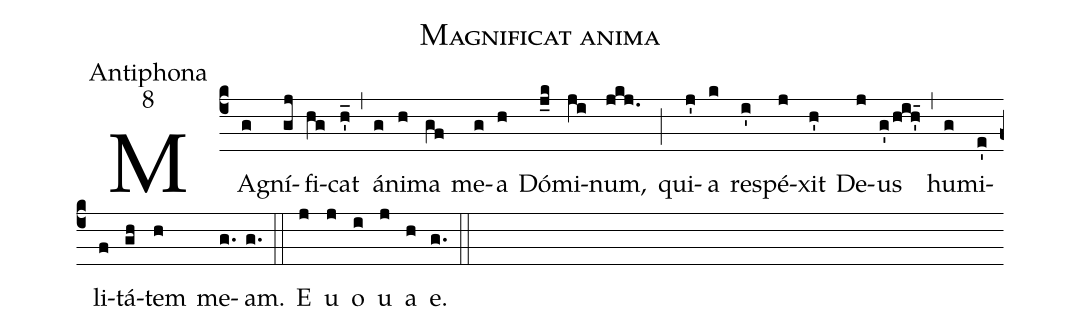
name:Magnificat anima;
office-part:Antiphona;
mode:8;
%%
(c4) MA(g)gní(gj)fi(hg)cat(h'_) (,) á(g)ni(h)ma(gf) me(g)a(h) Dó(j_k)mi(ji)num,(jkj.) (;) qui(j')a(k) re(i')spé(j)xit(h') De(j)us(g'/hih'_15) (,) hu(g)mi(e')li(f)tá(gh)tem(h) me(g.)am.(g.) (::) <eu>E(j) u(j) o(i) u(j) a(h) e.</eu>(g.) (::)
